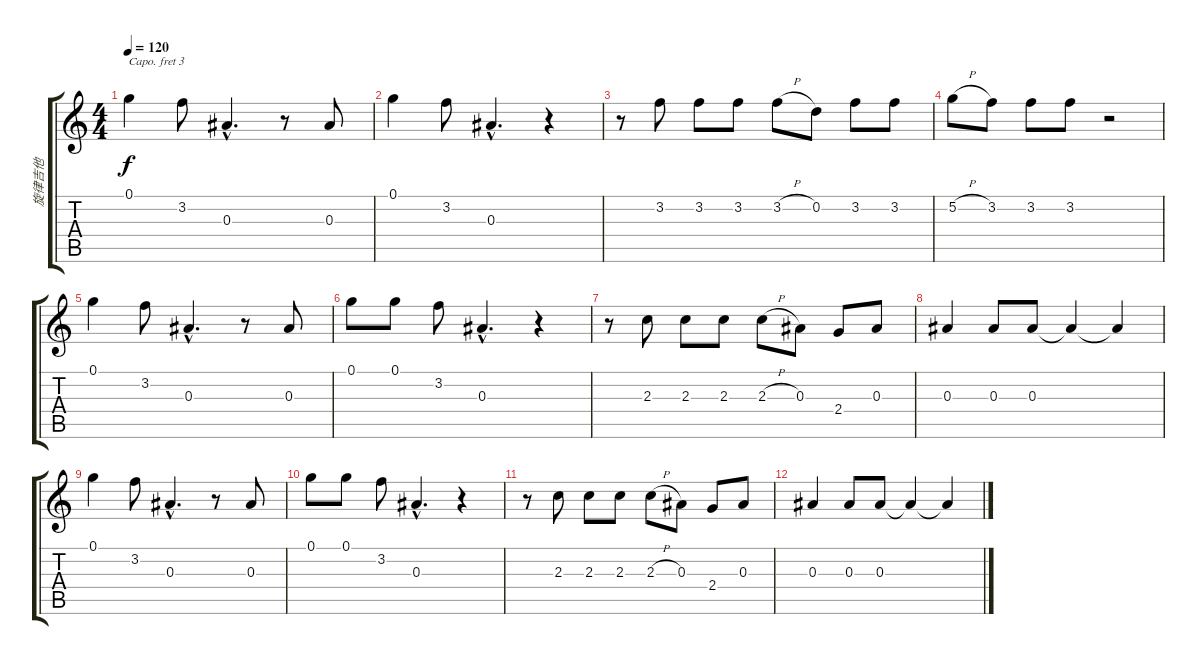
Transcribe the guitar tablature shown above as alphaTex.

\track ("旋律吉他" "旋律吉他") {instrument synthbass1}
\staff {score tabs}
\capo 3
\tuning (E4 B3 G3 D3 A2 E2) {hide}
\ts (4 4)
\tempo 120
\clef g2
\ks c
0.1.4{dy f} 3.2.8 0.3{hac}.4{d} r.8 0.3.8 |
0.1.4 3.2.8 0.3{hac}.4{d} r.4 |
r.8 3.2.8 3.2.8 3.2.8 3.2{h}.8 0.2.8 3.2.8 3.2.8 |
5.2{h}.8 3.2.8 3.2.8 3.2.8 r.2 |
0.1.4 3.2.8 0.3{hac}.4{d} r.8 0.3.8 |
0.1.8 0.1.8 3.2.8 0.3{hac}.4{d} r.4 |
r.8 2.3.8 2.3.8 2.3.8 2.3{h}.8 0.3.8 2.4.8 0.3.8 |
0.3.4 0.3.8 0.3.8 0.3{t}.4 0.3{t}.4 |
0.1.4 3.2.8 0.3{hac}.4{d} r.8 0.3.8 |
0.1.8 0.1.8 3.2.8 0.3{hac}.4{d} r.4 |
r.8 2.3.8 2.3.8 2.3.8 2.3{h}.8 0.3.8 2.4.8 0.3.8 |
0.3.4 0.3.8 0.3.8 0.3{t}.4 0.3{t}.4
